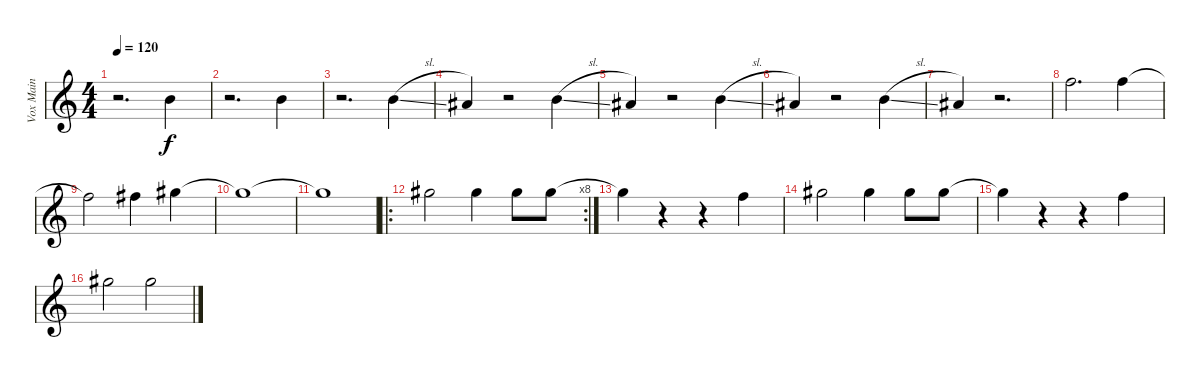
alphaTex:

\track ("Vox Main" "Vox Main") {instrument electricbasspick}
\staff {score}
\tuning (Db4 Ab3 E3 B2 Gb2 B1) {hide}
\ts (4 4)
\tempo 120
\clef g2
\ks c
r.2{d dy f} 7.3.4 |
r.2{d} 7.3.4 |
r.2{d} 7.3{sl}.4 |
6.3.4 r.2 7.3{sl}.4 |
6.3.4 r.2 7.3{sl}.4 |
6.3.4 r.2 7.3{sl}.4 |
6.3.4 r.2{d} |
9.2.2{d} 9.2.4 |
9.2{t}.2 10.2.4 12.2.4 |
12.2{t}.1 |
12.2{t}.1 |
\ro
\rc 8
12.2.2 12.2.4 12.2.8 12.2.8 |
12.2{t}.4 r.4 r.4 9.2.4 |
12.2.2 12.2.4 12.2.8 12.2.8 |
12.2{t}.4 r.4 r.4 9.2.4 |
12.2.2 12.2.2
